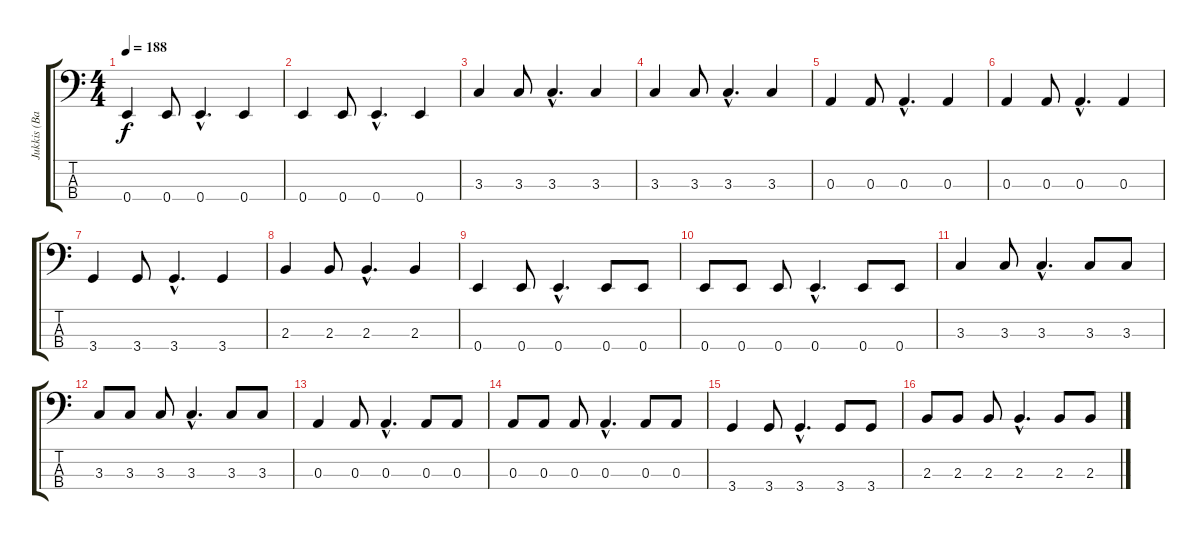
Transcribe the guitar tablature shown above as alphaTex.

\track ("Jukkis (Bass)" "Jukkis (Ba") {instrument electricbassfinger}
\staff {score tabs}
\tuning (G2 D2 A1 E1) {hide}
\ts (4 4)
\tempo 188
\clef f4
\ks c
0.4.4{dy f} 0.4.8 0.4{hac}.4{d} 0.4.4 |
0.4.4 0.4.8 0.4{hac}.4{d} 0.4.4 |
3.3.4 3.3.8 3.3{hac}.4{d} 3.3.4 |
3.3.4 3.3.8 3.3{hac}.4{d} 3.3.4 |
0.3.4 0.3.8 0.3{hac}.4{d} 0.3.4 |
0.3.4 0.3.8 0.3{hac}.4{d} 0.3.4 |
3.4.4 3.4.8 3.4{hac}.4{d} 3.4.4 |
2.3.4 2.3.8 2.3{hac}.4{d} 2.3.4 |
0.4.4 0.4.8 0.4{hac}.4{d} 0.4.8 0.4.8 |
0.4.8 0.4.8 0.4.8 0.4{hac}.4{d} 0.4.8 0.4.8 |
3.3.4 3.3.8 3.3{hac}.4{d} 3.3.8 3.3.8 |
3.3.8 3.3.8 3.3.8 3.3{hac}.4{d} 3.3.8 3.3.8 |
0.3.4 0.3.8 0.3{hac}.4{d} 0.3.8 0.3.8 |
0.3.8 0.3.8 0.3.8 0.3{hac}.4{d} 0.3.8 0.3.8 |
3.4.4 3.4.8 3.4{hac}.4{d} 3.4.8 3.4.8 |
2.3.8 2.3.8 2.3.8 2.3{hac}.4{d} 2.3.8 2.3.8
